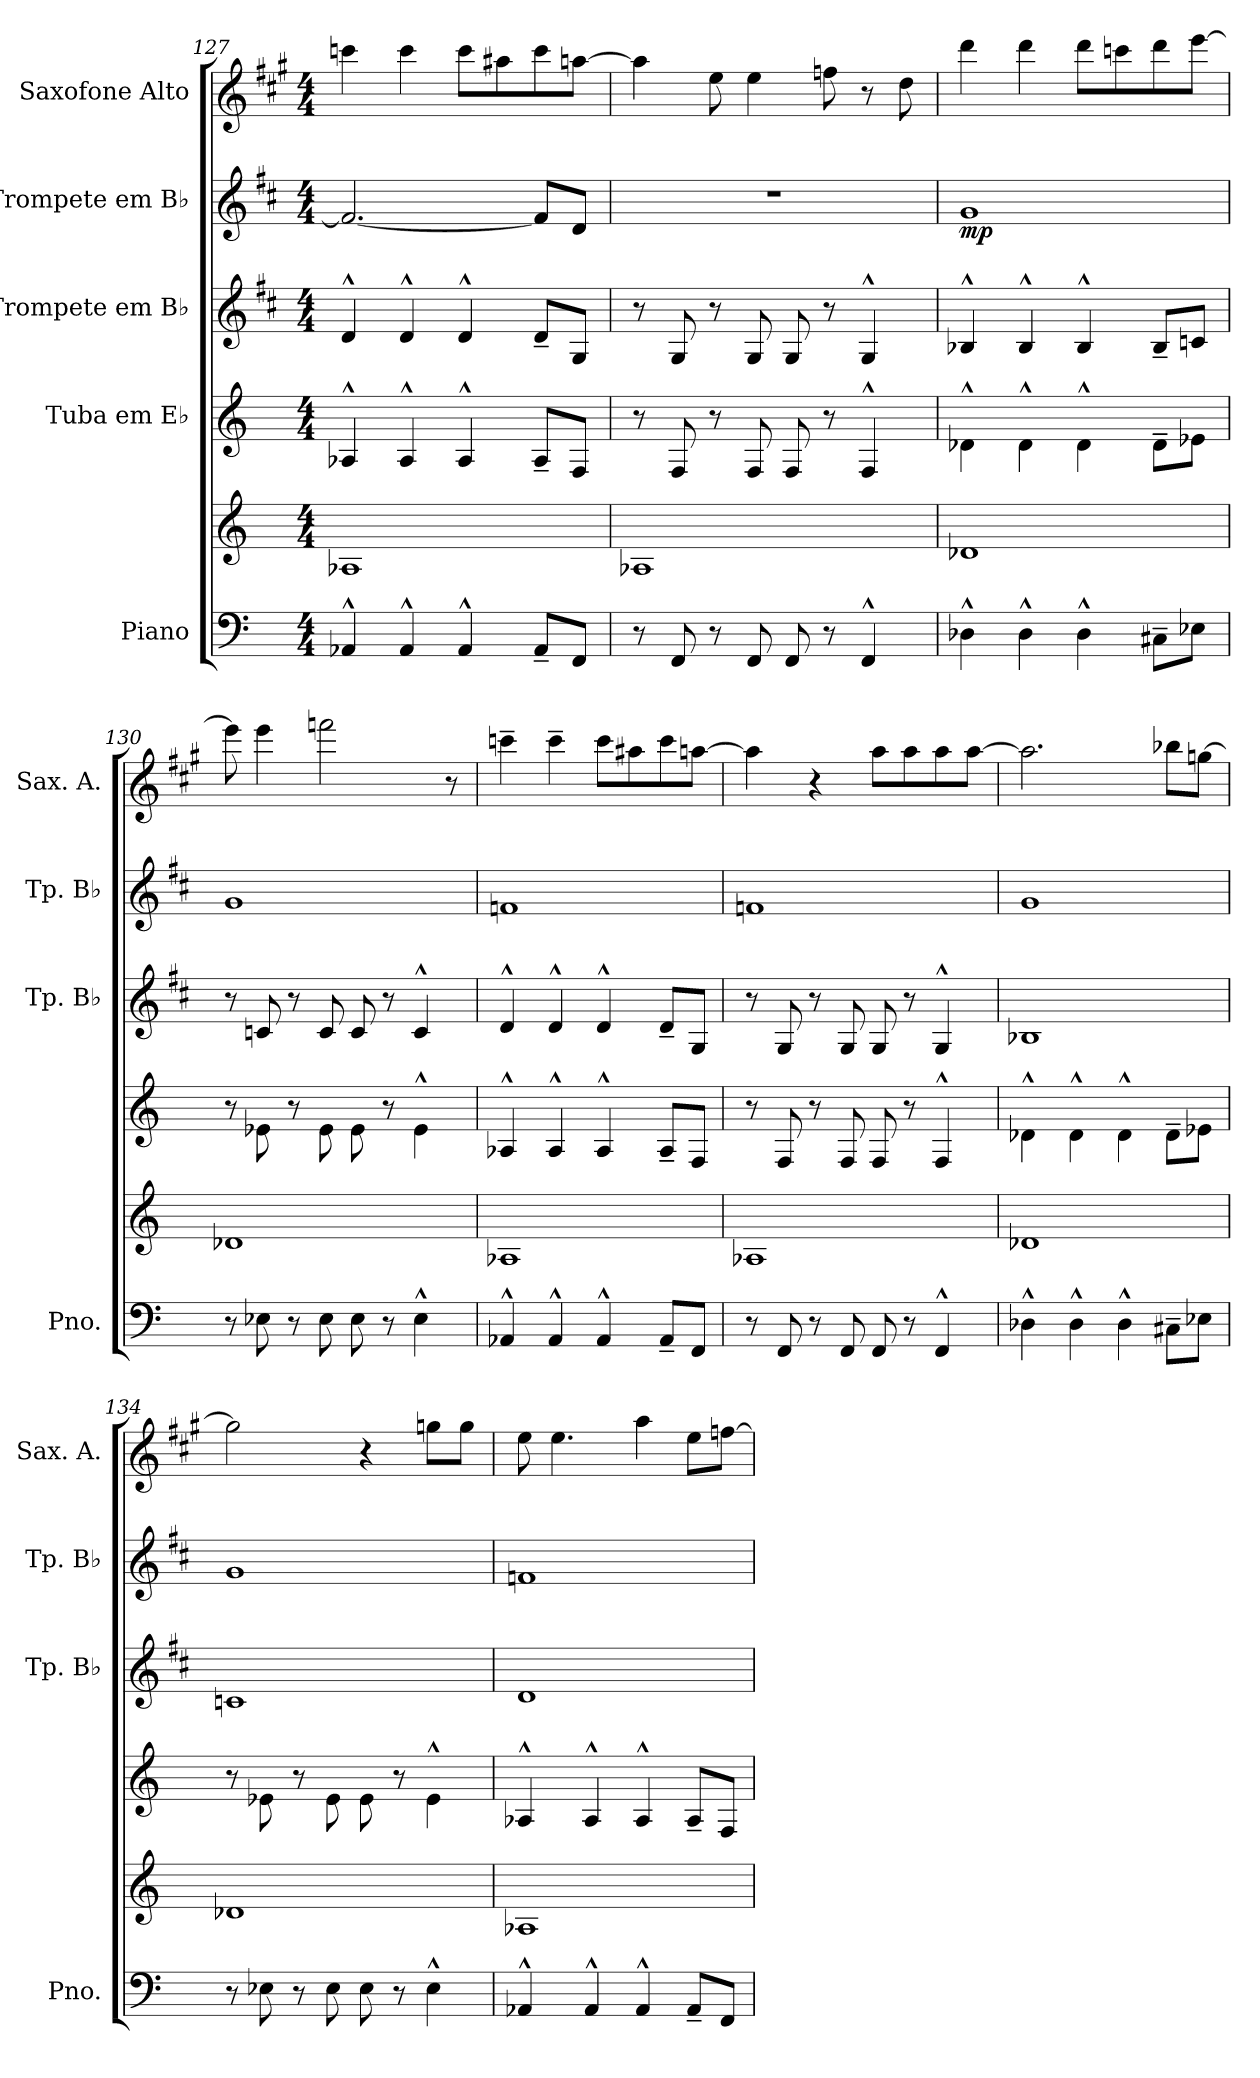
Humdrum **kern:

**kern	**kern	**kern	**kern	**kern	**dynam	**kern
*part5	*part5	*part4	*part3	*part2	*part2	*part1
*staff6	*staff5	*staff4	*staff3	*staff2	*staff2	*staff1
*I"Piano	*	*I"Tuba em E♭	*I"Trompete em B♭	*I"Trompete em B♭	*	*I"Saxofone Alto
*I'Pno.	*	*	*I'Tp. B♭	*I'Tp. B♭	*	*I'Sax. A.
*clefF4	*clefG2	*clefG2	*clefG2	*clefG2	*	*clefG2
*	*	*ITrd12c21	*ITrd1c2	*ITrd1c2	*	*ITrd5c9
*k[]	*k[]	*k[]	*k[]	*k[]	*	*k[]
*M4/4	*M4/4	*M4/4	*M4/4	*M4/4	*	*M4/4
=127	=127	=127	=127	=127	=127	=127
4AA-X^^/	1A-X	4AA-X^^/	4c^^/	2.e-/_	.	4ee-X\
4AA-^^/	.	4AA-^^/	4c^^/	.	.	4ee-\
4AA-^^/	.	4AA-^^/	4c^^/	.	.	8ee-\L
.	.	.	.	.	.	8cc#X\
8AA-~/L	.	8AA-~/L	8c~/L	8e-/L]	.	8ee-\
8FF/J	.	8FF/J	8F/J	8c/J	.	[8ccn\J
=128	=128	=128	=128	=128	=128	=128
8r	1A-X	8r	8r	1r	.	4cc\]
8FF/	.	8FF/	8F/	.	.	.
8r	.	8r	8r	.	.	8g\
8FF/	.	8FF/	8F/	.	.	4g\
8FF/	.	8FF/	8F/	.	.	.
8r	.	8r	8r	.	.	8a-X\
4FF^^/	.	4FF^^/	4F^^/	.	.	8r
.	.	.	.	.	.	8f\
=129	=129	=129	=129	=129	=129	=129
!	!	!	!	!	!LO:DY:b	!
4D-X^^\	1d-X	4D-X^^\	4A-X^^/	1f	mp	4ff\
4D-^^\	.	4D-^^\	4A-^^/	.	.	4ff\
4D-^^\	.	4D-^^\	4A-^^/	.	.	8ff\L
.	.	.	.	.	.	8ee-X\
8C#X~\L	.	8D-~\L	8A-~/L	.	.	8ff\
8E-X\J	.	8E-X\J	8B-X/J	.	.	[8gg\J
!!LO:LB:g=z
=130	=130	=130	=130	=130	=130	=130
8r	1d-X	8r	8r	1f	.	8gg\]
8E-X\	.	8E-X\	8B-X/	.	.	4gg\
8r	.	8r	8r	.	.	.
8E-\	.	8E-\	8B-/	.	.	2aa-X\
8E-\	.	8E-\	8B-/	.	.	.
8r	.	8r	8r	.	.	.
4E-^^\	.	4E-^^\	4B-^^/	.	.	.
.	.	.	.	.	.	8r
=131	=131	=131	=131	=131	=131	=131
4AA-X^^/	1A-X	4AA-X^^/	4c^^/	1e-X	.	4ee-X~\
4AA-^^/	.	4AA-^^/	4c^^/	.	.	4ee-~\
4AA-^^/	.	4AA-^^/	4c^^/	.	.	8ee-\L
.	.	.	.	.	.	8cc#X\
8AA-~/L	.	8AA-~/L	8c~/L	.	.	8ee-\
8FF/J	.	8FF/J	8F/J	.	.	[8ccn\J
=132	=132	=132	=132	=132	=132	=132
8r	1A-X	8r	8r	1e-X	.	4cc\]
8FF/	.	8FF/	8F/	.	.	.
8r	.	8r	8r	.	.	4r
8FF/	.	8FF/	8F/	.	.	.
8FF/	.	8FF/	8F/	.	.	8cc\L
8r	.	8r	8r	.	.	8cc\
4FF^^/	.	4FF^^/	4F^^/	.	.	8cc\
.	.	.	.	.	.	[8cc\J
=133	=133	=133	=133	=133	=133	=133
4D-X^^\	1d-X	4D-X^^\	1A-X	1f	.	2.cc\]
4D-^^\	.	4D-^^\	.	.	.	.
4D-^^\	.	4D-^^\	.	.	.	.
8C#X~\L	.	8D-~\L	.	.	.	8dd-X\L
8E-X\J	.	8E-X\J	.	.	.	[8b-X\J
!!LO:PB:g=z
=134	=134	=134	=134	=134	=134	=134
8r	1d-X	8r	1B-X	1f	.	2b-\]
8E-X\	.	8E-X\	.	.	.	.
8r	.	8r	.	.	.	.
8E-\	.	8E-\	.	.	.	.
8E-\	.	8E-\	.	.	.	4r
8r	.	8r	.	.	.	.
4E-^^\	.	4E-^^\	.	.	.	8b-X\L
.	.	.	.	.	.	8b-\J
=135	=135	=135	=135	=135	=135	=135
4AA-X^^/	1A-X	4AA-X^^/	1c	1e-X	.	8g\
.	.	.	.	.	.	4.g\
4AA-^^/	.	4AA-^^/	.	.	.	.
4AA-^^/	.	4AA-^^/	.	.	.	4cc\
8AA-~/L	.	8AA-~/L	.	.	.	8g\L
8FF/J	.	8FF/J	.	.	.	[8a-X\J
=	=	=	=	=	=	=
*-	*-	*-	*-	*-	*-	*-
